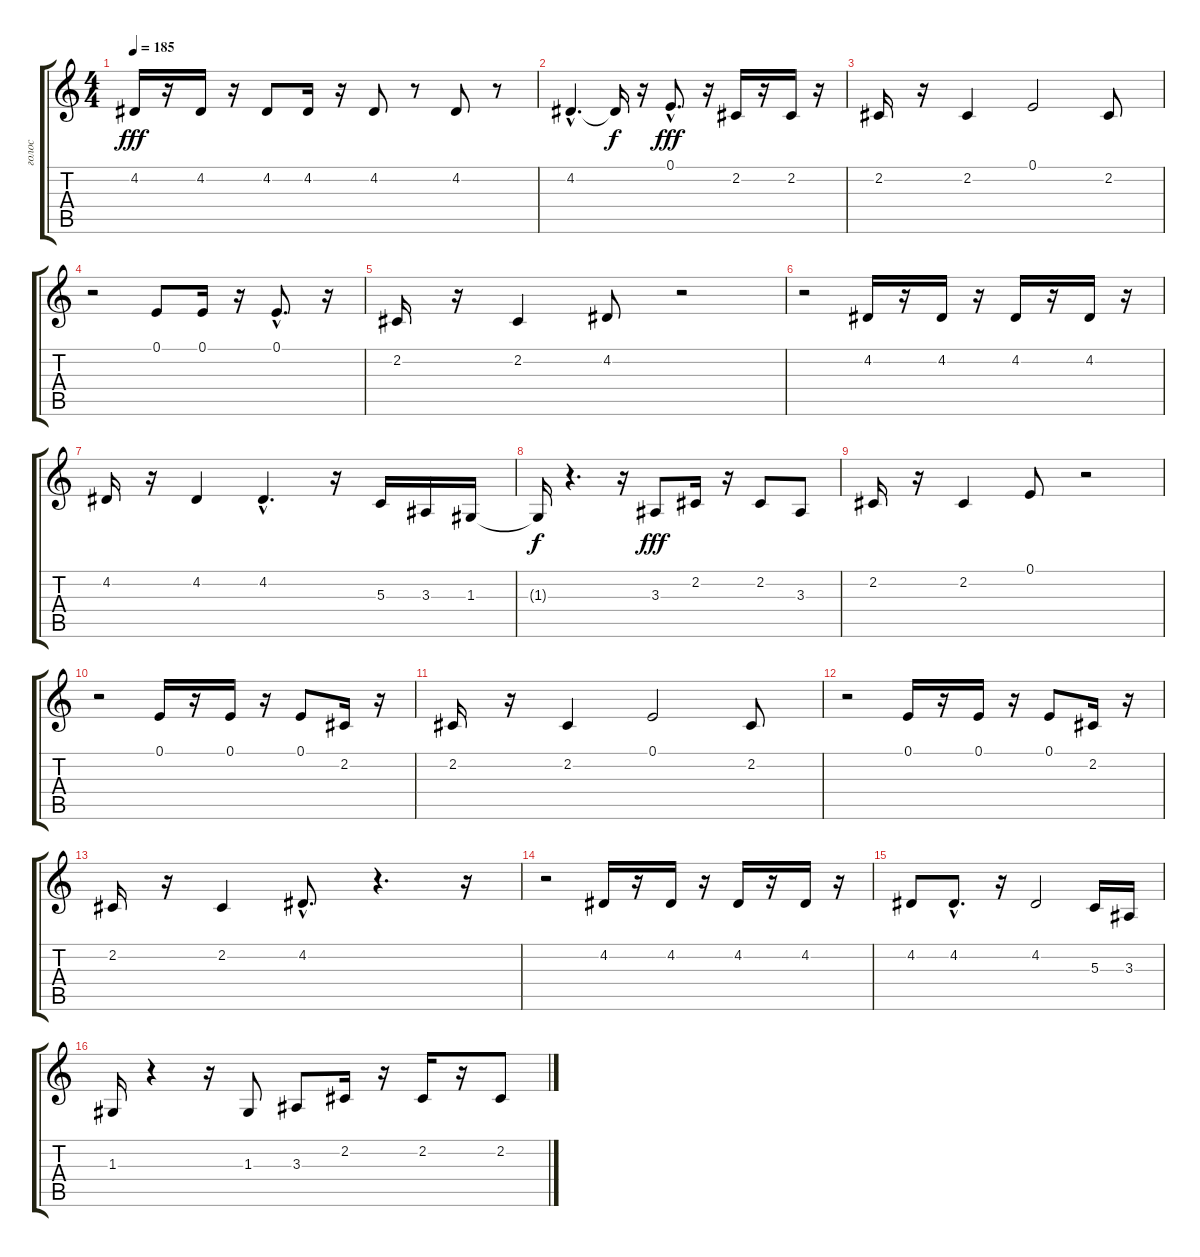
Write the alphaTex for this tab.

\track ("голос" "голос") {instrument sopranosax}
\staff {score tabs}
\tuning (E4 B3 G3 D3 A2 E2) {hide}
\ts (4 4)
\tempo 185
\clef g2
\ks c
4.2.16{dy fff} r.16 4.2.16 r.16 4.2.8 4.2.16 r.16 4.2.8 r.8 4.2.8 r.8 |
4.2{hac}.4{d} 4.2{t}.16{dy f} r.16 0.1{hac}.8{d dy fff} r.16 2.2.16 r.16 2.2.16 r.16 |
2.2.16 r.16 2.2.4 0.1.2 2.2.8 |
r.2 0.1.8 0.1.16 r.16 0.1{hac}.8{d} r.16 |
2.2.16 r.16 2.2.4 4.2.8 r.2 |
r.2 4.2.16 r.16 4.2.16 r.16 4.2.16 r.16 4.2.16 r.16 |
4.2.16 r.16 4.2.4 4.2{hac}.4{d} r.16 5.3.16 3.3.16 1.3.16 |
1.3{t}.16{dy f} r.4{d} r.16 3.3.8{dy fff} 2.2.16 r.16 2.2.8 3.3.8 |
2.2.16 r.16 2.2.4 0.1.8 r.2 |
r.2 0.1.16 r.16 0.1.16 r.16 0.1.8 2.2.16 r.16 |
2.2.16 r.16 2.2.4 0.1.2 2.2.8 |
r.2 0.1.16 r.16 0.1.16 r.16 0.1.8 2.2.16 r.16 |
2.2.16 r.16 2.2.4 4.2{hac}.8{d} r.4{d} r.16 |
r.2 4.2.16 r.16 4.2.16 r.16 4.2.16 r.16 4.2.16 r.16 |
4.2.8 4.2{hac}.8{d} r.16 4.2.2 5.3.16 3.3.16 |
1.3.16 r.4 r.16 1.3.8 3.3.8 2.2.16 r.16 2.2.16 r.16 2.2.8
